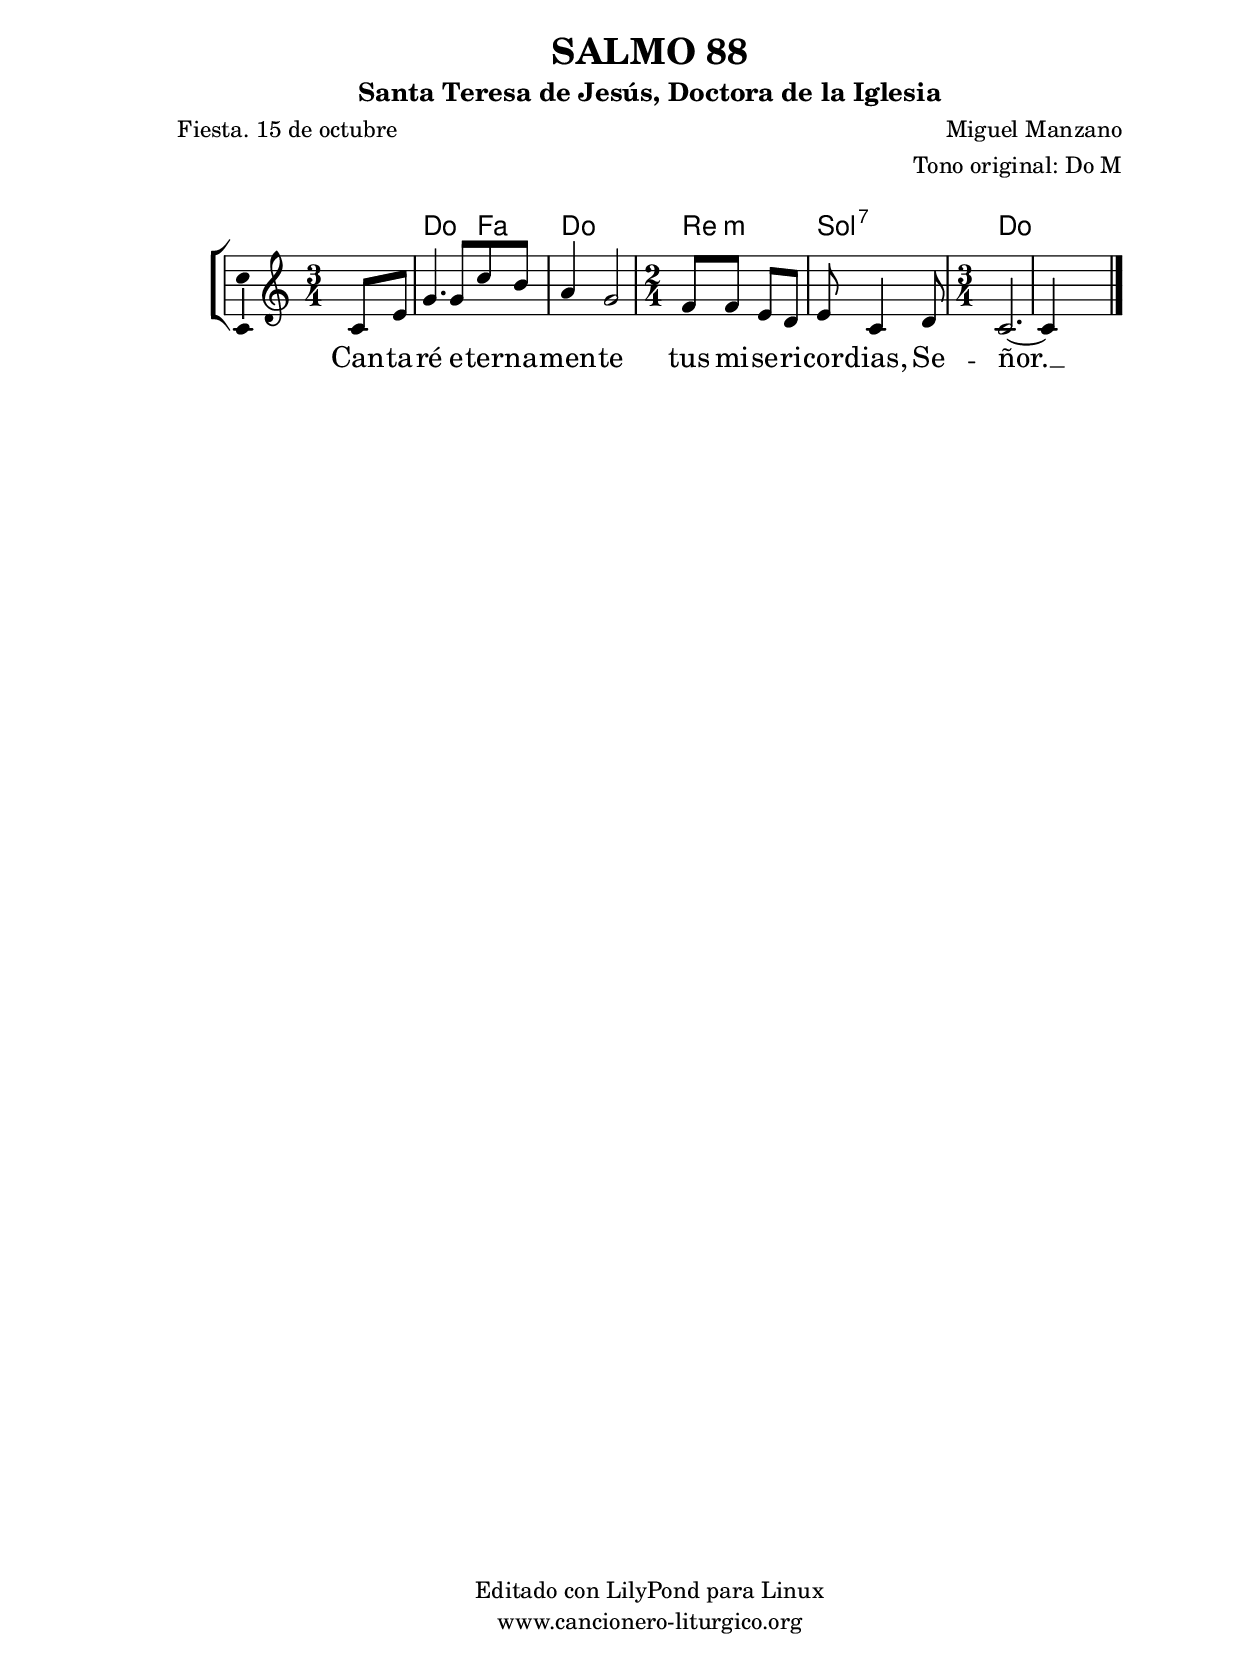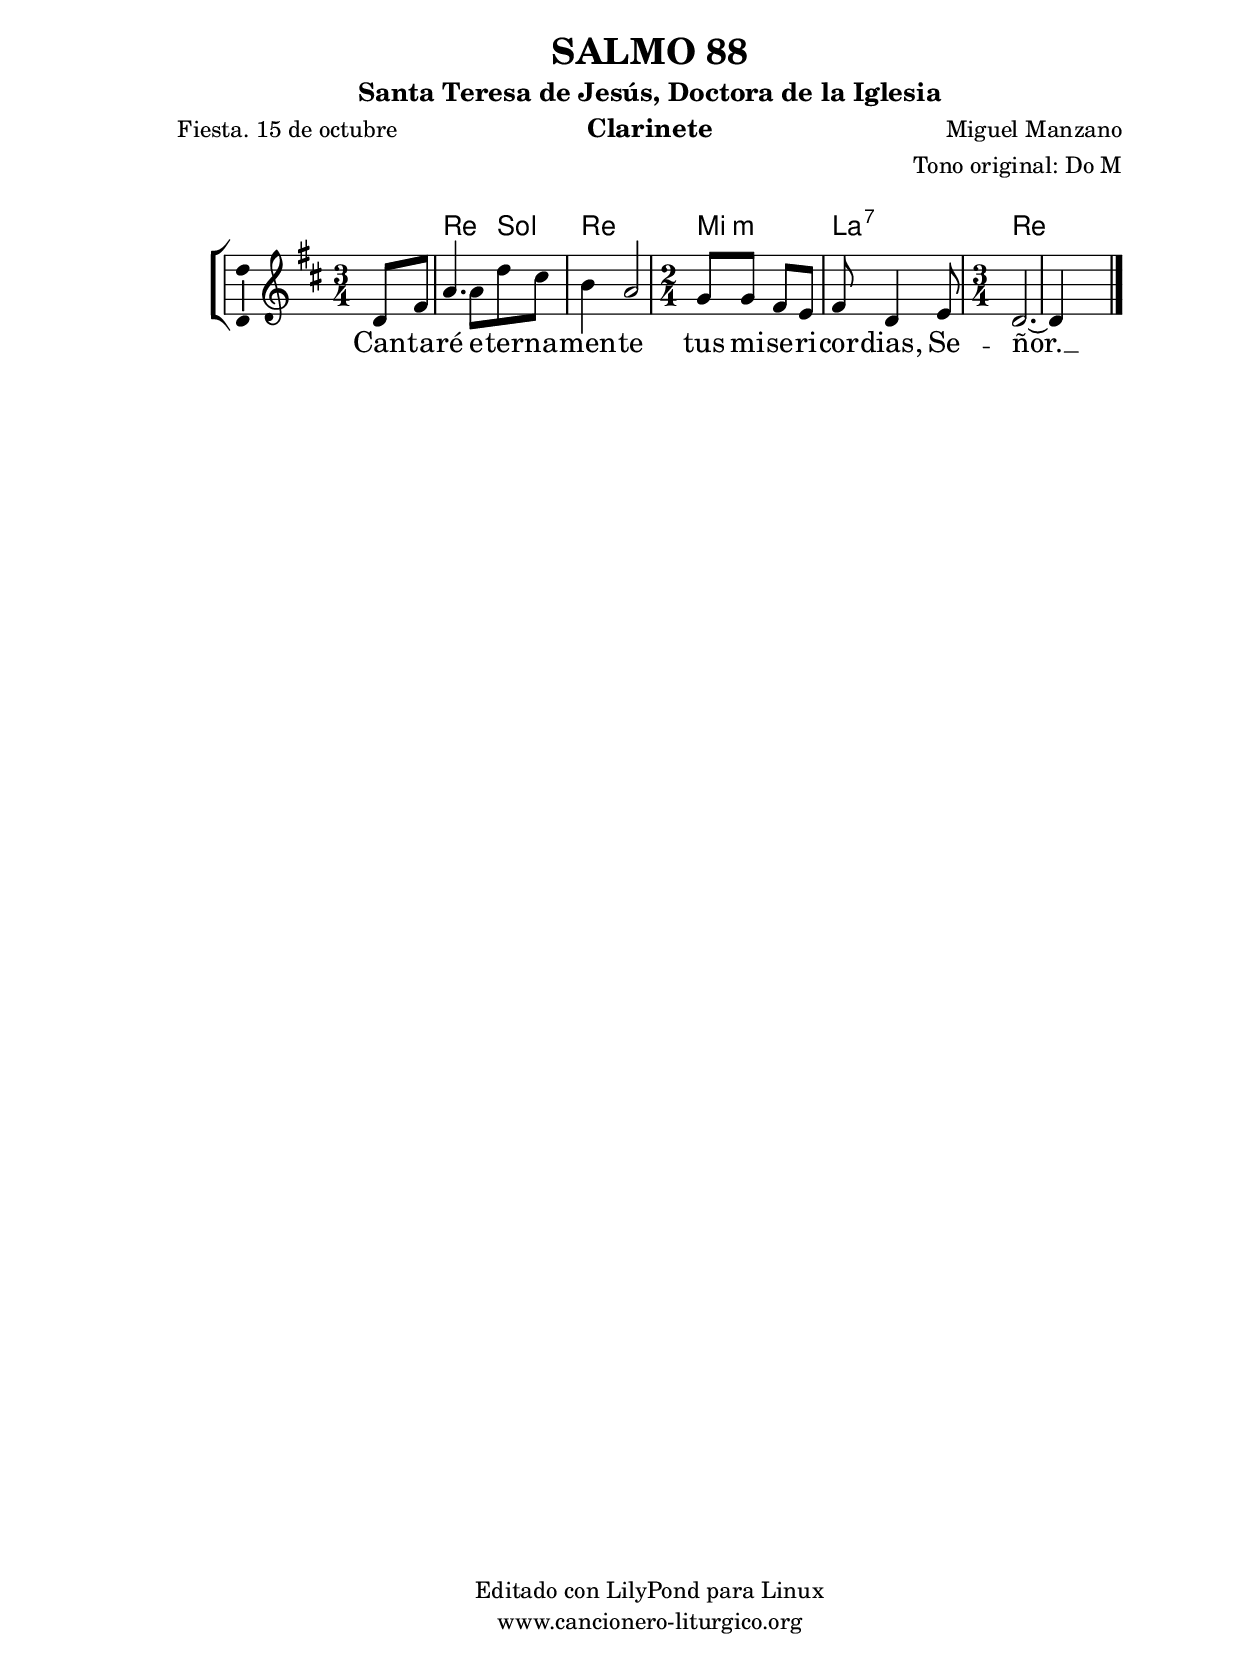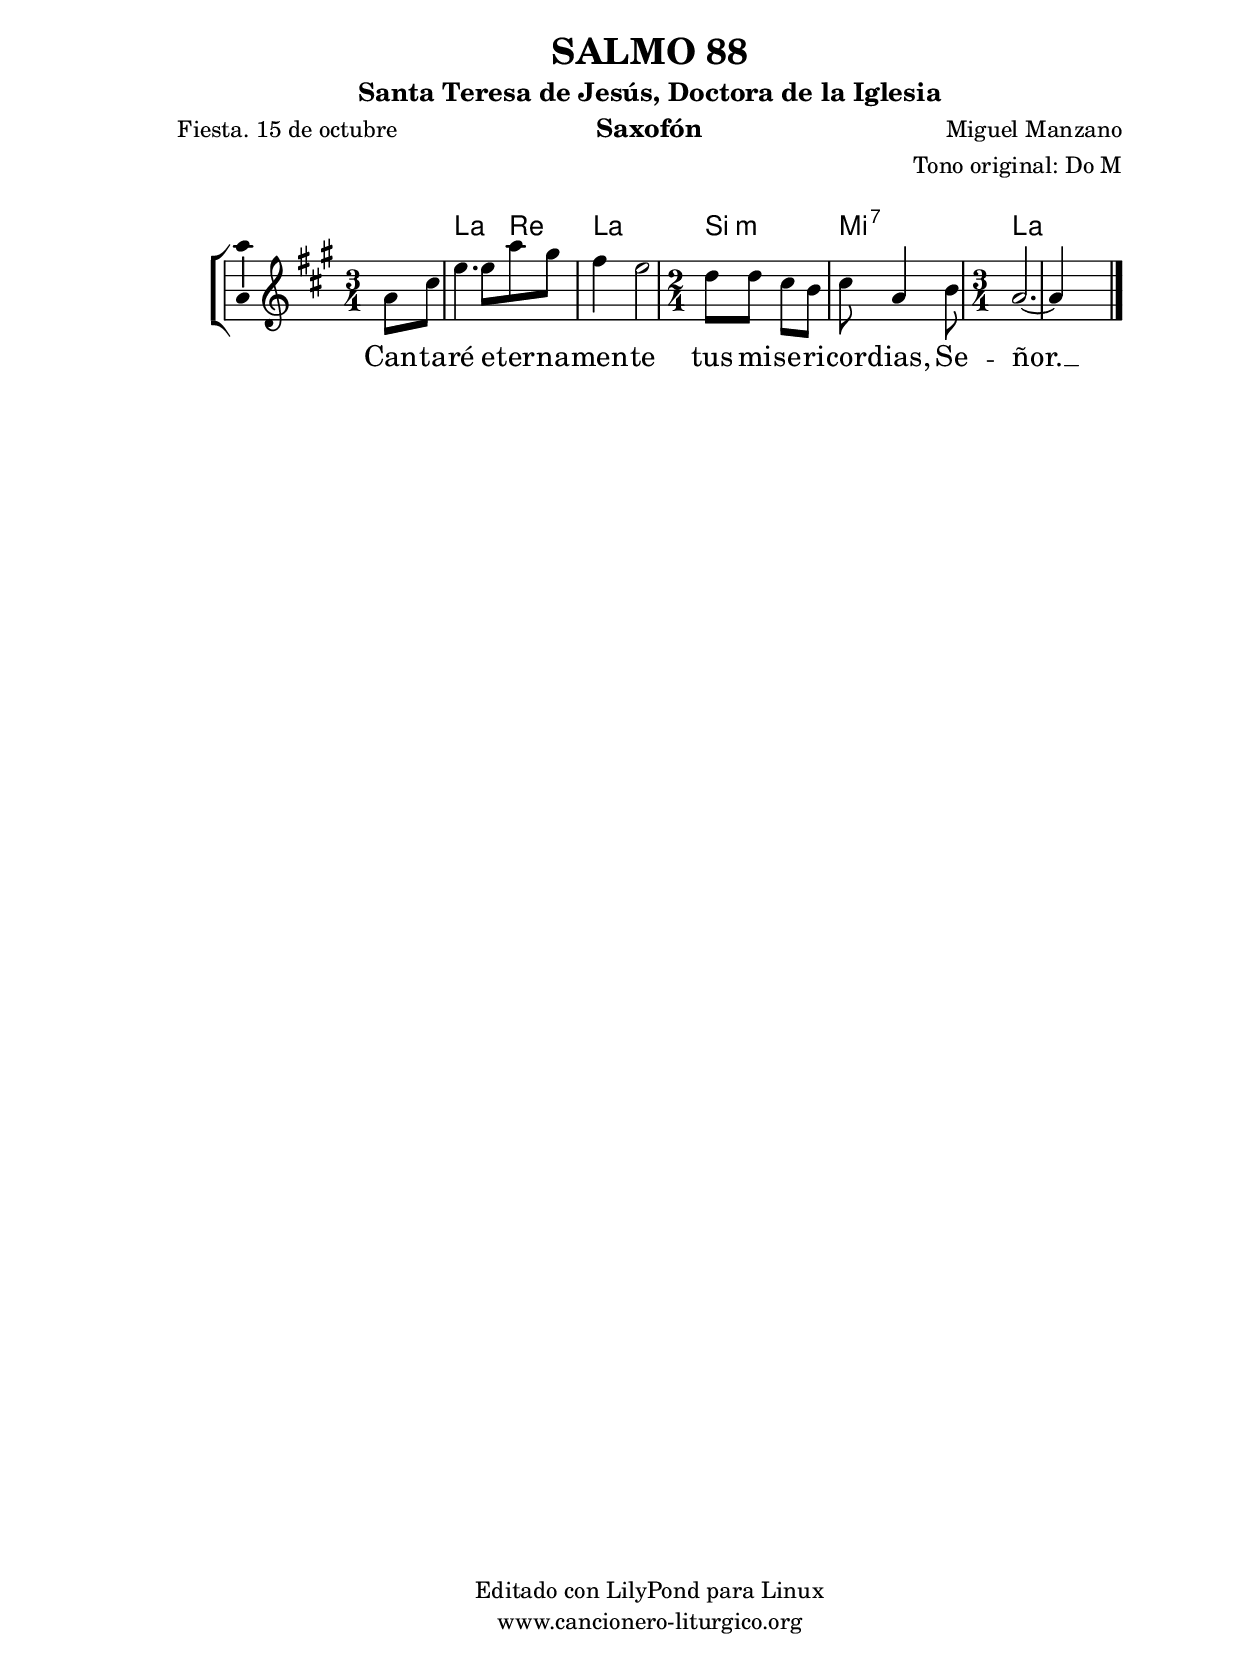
%
%para convertir .midi en .wav:
%timidity filename.midi -Ow -o finename.wav
%
%
%Para convertir de .wav a .mp3:
%lame -h -m j filename.wav
%
%
%para escuchar el midi:
%timidity nombrefichero.midi
%


%versión de lilypond para la que se ha escrito esta partitura:
\version "2.16.0"

	%Tamaño papel
	#(set-default-paper-size "a4")
	%Tamaño partitura
	#(set-global-staff-size 20)
	%No responde al pulsar sobre una nota
	#(ly:set-option 'point-and-click #f)

%parámetros del encabezamiento:
\header {
	title = "SALMO 88"
	subtitle = "Santa Teresa de Jesús, Doctora de la Iglesia"
	composer = "Miguel Manzano"
	poet = "Fiesta. 15 de octubre"
	meter = ""
	arranger = "Tono original: Do M"
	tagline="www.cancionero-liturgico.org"
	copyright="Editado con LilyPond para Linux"
	tiempo = ""
	usos = "Salmo"
	letra = "Cantaré eternamente tus misericordias, Señor."
	}

%parámetros asociados al papel:
\paper  {
	oddHeaderMarkup = \markup {\fill-line { \on-the-fly #not-first-page \fromproperty #'header:title \on-the-fly #not-first-page \fromproperty #'header:composer }}
	evenHeaderMarkup = \markup {\fill-line { \fromproperty #'header:composer \fromproperty #'header:title }}
	#(set-paper-size "a4")
	print-page-number = ##f
	first-page-number = 1
	print-first-page-number = ##f
%	head-separation = 3.0 \cm
	top-margin = 2.0 \cm
	bottom-margin = 0.5\cm
%%%	bottom-margin = -1.0\cm
	left-margin = 3.0 \cm
	line-width = 16.0 \cm 
	indent = 8\mm
	interscoreline = 2.\mm
	between-system-space = 15\mm
%	para que las partituras no llenen la hoja:
	ragged-bottom = ##t
%	idem para la última hoja:
	ragged-last-bottom = ##f
%	para que las partituras llenen el ancho del papel:
	ragged-last = ##f
	after-title-space = 2.5 \cm
%page-count=1
%system-count=8

	%Flexible Vertical Spacing
%	markup-markup-spacing =
%	#'((basic-distance . 15) (minimum-distance . 15) (padding . 3))
	markup-system-spacing =
	#'((basic-distance . 15) (minimum-distance . 15) (padding . 3))
	system-system-spacing =
	#'((basic-distance . 15) (minimum-distance . 15) (padding . 3))
	score-system-spacing =
	#'((basic-distance . 15) (minimum-distance . 15) (padding . 5))
%	top-system-spacing = % header
%	#'((basic-distance . 8) (minimum-distance . 0) (padding . 3))
%	top-markup-spacing =
%	#'((basic-distance . 20) (minimum-distance . 20) (padding . 3))
	last-bottom-spacing = % footer
	#'((basic-distance . 5) (minimum-distance . 5) (padding . 3))
%	score-markup-spacing =
%	#'((basic-distance . 16) (minimum-distance . 13) (padding . 3))

	}


%parámetros que afectan a toda la partitura:
global =  {
	%clave de sol (G):
	\clef G
	%armadura:
%	\transpose d e
	\key c \major
	\tempo 4=100
	\set Score.tempoHideNote = ##t
	}


acordes = {
	\italianChords
	\chordmode {
%	\transpose d e
{

s2.
c2 f4
c2.
d2:m
g:7
c2.

	}
	}
}

melodia = 
%\transpose d e
{
	\relative c'{

\time 3/4
s2 c8 e
g4. g8 c b
a4 g2

\time 2/4
f8 f e d
e8 c4 d8

\time 3/4
c2.~
c4 s2

	\bar "|."
	}
	}


texto = \lyricmode {
Can -- ta -- ré e -- ter -- na -- men -- te tus mi -- se -- ri -- cor -- dias, Se -- ñor. __
	}


acordesStaff = \context ChordNames = acordesStaff <<
	\set chordChanges = ##t
	\acordes
	>>


vozStaff = \context Voice = vozStaff
\with {\consists "Ambitus_engraver"}
<<
%	\set Staff.instrumentName = ""
%	\set Staff.shortInstrumentName = ""
%	\set Staff.midiInstrument = #"clarinet"
%	\set Staff.midiInstrument = #"cello"
%	\set Staff.midiInstrument = #"flute"
	\set Staff.midiInstrument = #"electric guitar (jazz)"
%	\set Staff.midiInstrument = #"english horn"
%	\set Staff.midiInstrument = #"violin"
%	\set Staff.midiInstrument = #"glockenspiel"
	\set Staff.midiMinimumVolume = #0.7
	\set Staff.midiMaximumVolume = #0.9
	\global
	\melodia
	>>


textoStaff = \context Lyrics = textoStaff <<
	\lyricsto vozStaff \texto
	>>

\book {
	\score {
		\context ChoirStaff {
			\override StaffGroup.SystemStartBracket #'collapse-height = #1
			\override Score.SystemStartBar #'collapse-height = #1
			<<
			\acordesStaff
			\vozStaff
			\textoStaff
			>>
			}
		\layout {
	    		\context {
				\Lyrics
				\override LyricText #'font-size = #2
				}
	   		 \context {
				\Score
				%fontSize = #3
				\override StaffSymbol #'staff-space = #(magstep +3)
				%\override Beam #'thickness = #0.55
				%\override SpacingSpanner #'spacing-increment = #1.0
				%\override Slur #'height-limit = #1.5
				}
			}
		}
	\score {
		\unfoldRepeats
		\context ChoirStaff {
			<<
			\acordesStaff
			\vozStaff
			>>
			}
		\midi {
	  		\context {
	  			\Score
				tempoWholesPerMinute = #(ly:make-moment 70 4)
				}
			}
		}
	}

%Partitura para clarinete
#(define output-suffix "C")
\book {
	\header{
		instrument = "Clarinete"
		}
	\score {
		\context ChoirStaff {
			\override StaffGroup.SystemStartBracket #'collapse-height = #1
			\override Score.SystemStartBar #'collapse-height = #1
\transpose c d
			<<
			\acordesStaff
			\vozStaff
			\textoStaff
			>>
			}
		\layout {
	    		\context {
				\Lyrics
				\override LyricText #'font-size = #2
				}
	   		 \context {
				\Score
				%fontSize = #3
				\override StaffSymbol #'staff-space = #(magstep +3)
				%\override Beam #'thickness = #0.55
				%\override SpacingSpanner #'spacing-increment = #1.0
				%\override Slur #'height-limit = #1.5
				}
			}
		}
	}

%Partitura para saxofón
#(define output-suffix "S")
\book {
	\header{
		instrument = "Saxofón"
		}
	\score {
		\context ChoirStaff {
			\override StaffGroup.SystemStartBracket #'collapse-height = #1
			\override Score.SystemStartBar #'collapse-height = #1
\transpose c a
			<<
			\acordesStaff
			\vozStaff
			\textoStaff
			>>
			}
		\layout {
	    		\context {
				\Lyrics
				\override LyricText #'font-size = #2
				}
	   		 \context {
				\Score
				%fontSize = #3
				\override StaffSymbol #'staff-space = #(magstep +3)
				%\override Beam #'thickness = #0.55
				%\override SpacingSpanner #'spacing-increment = #1.0
				%\override Slur #'height-limit = #1.5
				}
			}
		}
	}

